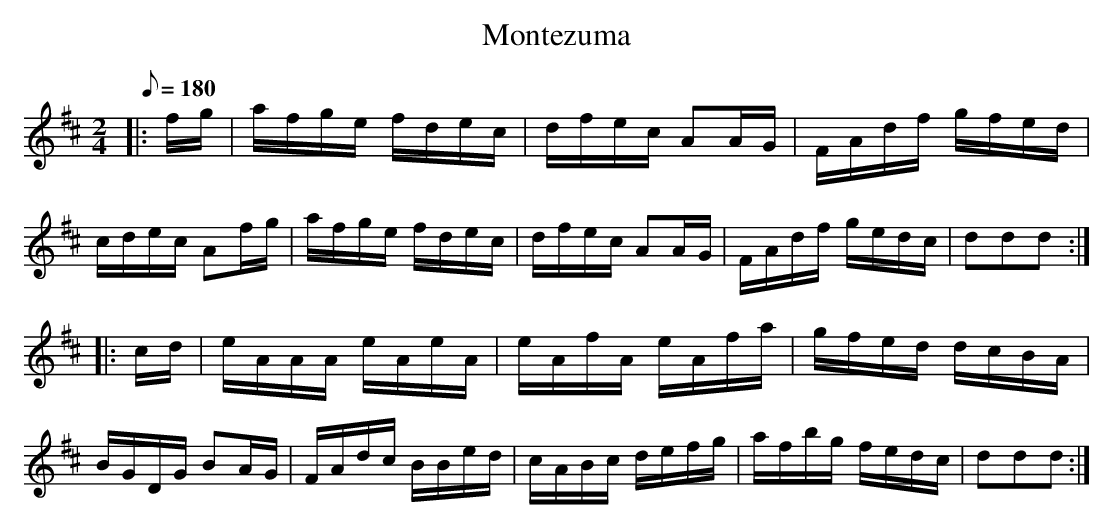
X:1
T:Montezuma
M:2/4
L:1/8
Q:1/8=180
K:D
|: f/g/|a/f/g/e/ f/d/e/c/|d/f/e/c/ AA/G/|F/A/d/f/ g/f/e/d/|c/d/e/c/ Af/g/|a/f/g/e/ f/d/e/c/|d/f/e/c/ AA/G/|F/A/d/f/ g/e/d/c/|ddd :|
|: c/d/|e/-A/A/A/ e/A/e/A/|e/A/f/A/ e/A/f/a/|g/f/e/d/ d/c/B/A/|B/G/D/G/ BA/G/|F/A/d/c/ B/B/e/d/|c/A/B/c/ d/e/f/g/|a/f/b/g/ f/e/d/c/|ddd :|
